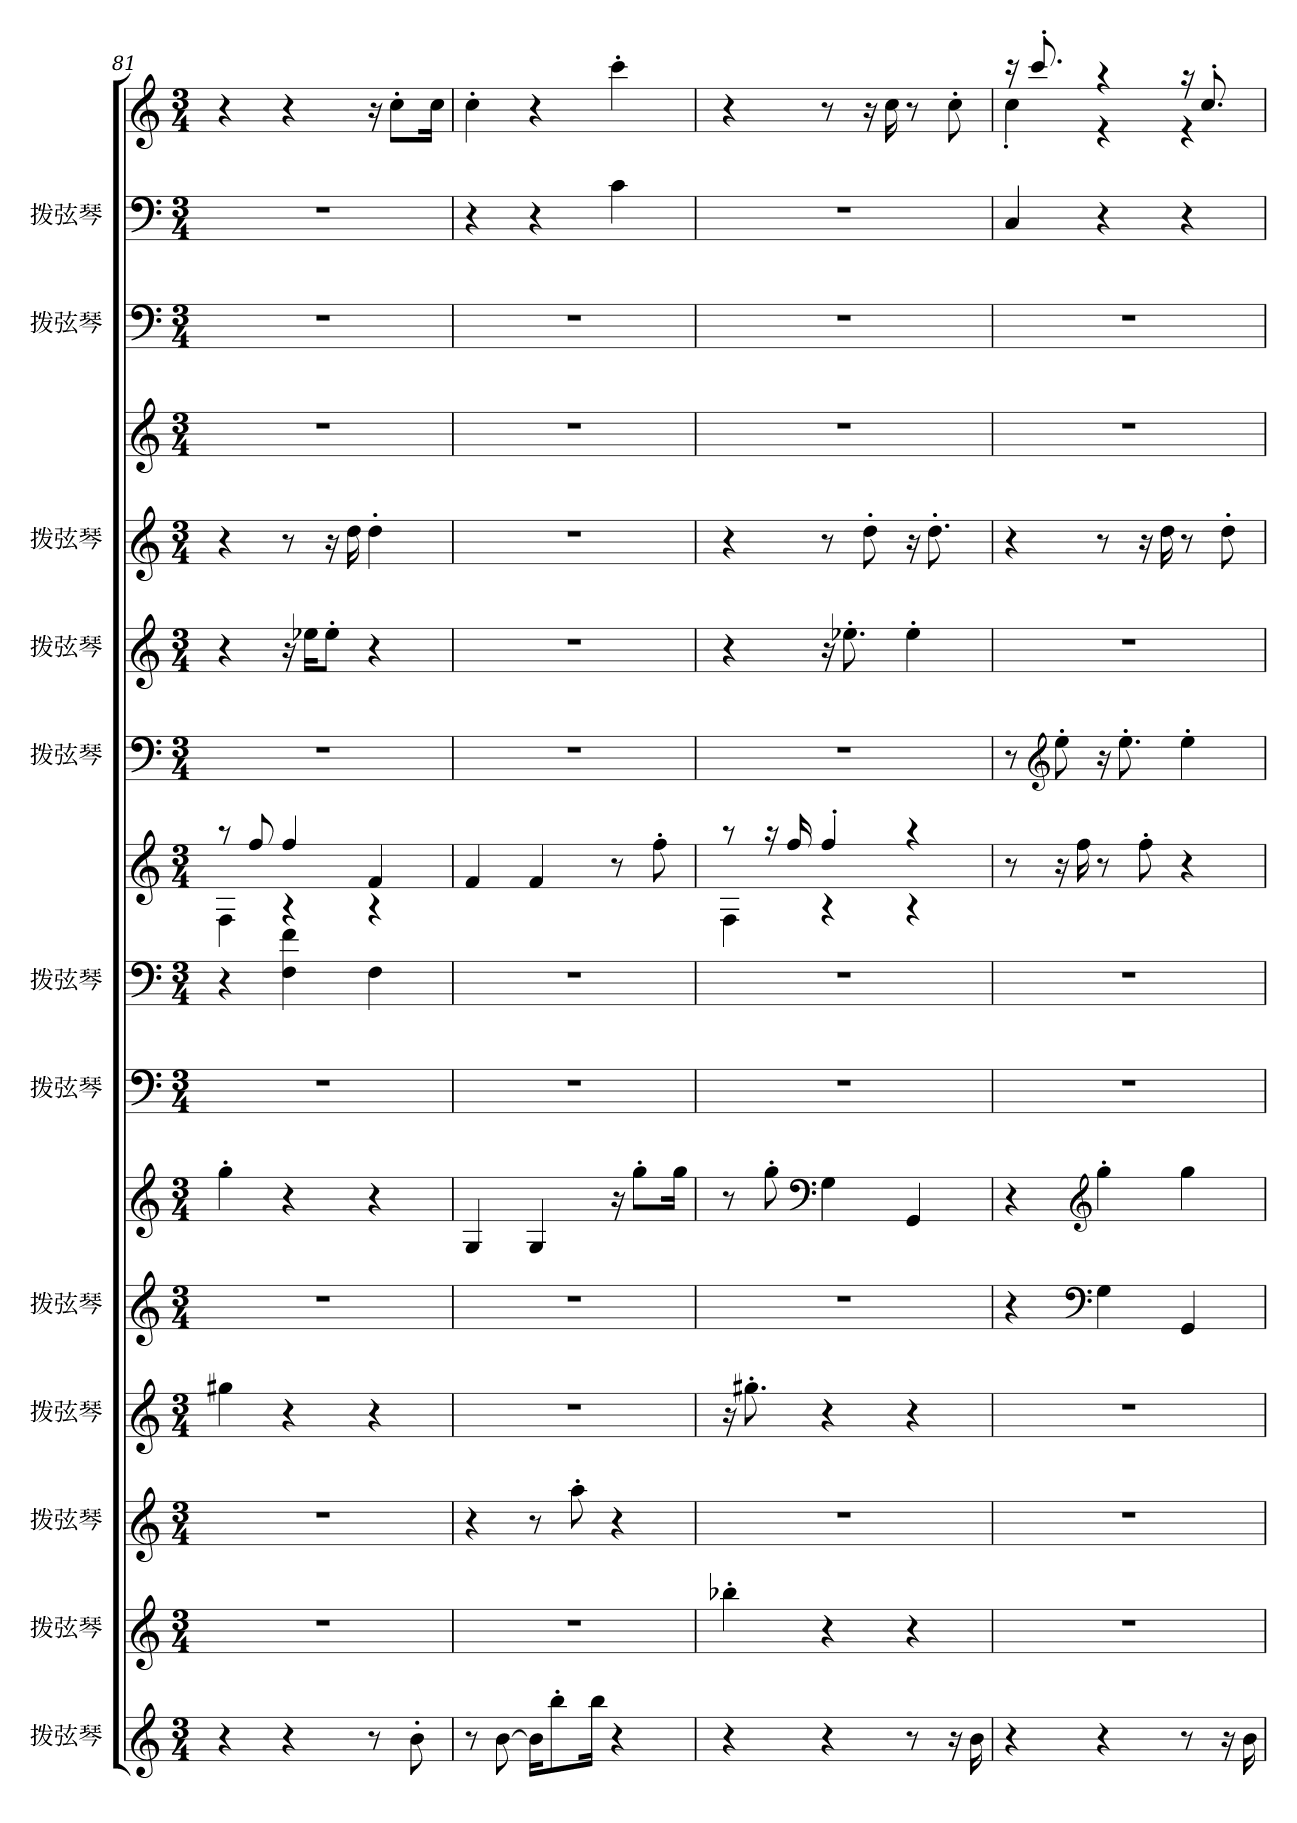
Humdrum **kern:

**kern	**kern	**kern	**kern	**kern	**kern	**kern	**kern	**kern	**kern	**kern	**kern	**kern	**kern	**kern	**kern
*part12	*part11	*part10	*part9	*part8	*part8	*part7	*part6	*part6	*part5	*part4	*part3	*part3	*part2	*part1	*part1
*staff16	*staff15	*staff14	*staff13	*staff12	*staff11	*staff10	*staff9	*staff8	*staff7	*staff6	*staff5	*staff4	*staff3	*staff2	*staff1
*I"拨弦琴	*I"拨弦琴	*I"拨弦琴	*I"拨弦琴	*I"拨弦琴	*	*I"拨弦琴	*I"拨弦琴	*	*I"拨弦琴	*I"拨弦琴	*I"拨弦琴	*	*I"拨弦琴	*I"拨弦琴	*
*clefG2	*clefG2	*clefG2	*clefG2	*clefG2	*clefG2	*clefF4	*clefF4	*clefG2	*clefF4	*clefG2	*clefG2	*clefG2	*clefF4	*clefF4	*clefG2
*k[]	*k[]	*k[]	*k[]	*k[]	*k[]	*k[]	*k[]	*k[]	*k[]	*k[]	*k[]	*k[]	*k[]	*k[]	*k[]
*M3/4	*M3/4	*M3/4	*M3/4	*M3/4	*M3/4	*M3/4	*M3/4	*M3/4	*M3/4	*M3/4	*M3/4	*M3/4	*M3/4	*M3/4	*M3/4
=81	=81	=81	=81	=81	=81	=81	=81	=81	=81	=81	=81	=81	=81	=81	=81
*	*	*	*	*	*	*	*	*^	*	*	*	*	*	*	*
4r	2.r	2.r	4gg#X\	2.r	4gg'\	2.r	4r	8r	4F\	2.r	4r	4r	2.r	2.r	2.r	4r
.	.	.	.	.	.	.	.	8ff/	.	.	.	.	.	.	.	.
4r	.	.	4r	.	4r	.	4F\ 4f\	4ff/	4r	.	16r	8r	.	.	.	4r
.	.	.	.	.	.	.	.	.	.	.	16ee-X\KL	.	.	.	.	.
.	.	.	.	.	.	.	.	.	.	.	8ee-'\J	16r	.	.	.	.
.	.	.	.	.	.	.	.	.	.	.	.	16dd\	.	.	.	.
8r	.	.	4r	.	4r	.	4F\	4f/	4r	.	4r	4dd'\	.	.	.	16r
.	.	.	.	.	.	.	.	.	.	.	.	.	.	.	.	8cc'\L
8b'\	.	.	.	.	.	.	.	.	.	.	.	.	.	.	.	.
.	.	.	.	.	.	.	.	.	.	.	.	.	.	.	.	16cc\Jk
*	*	*	*	*	*	*	*	*v	*v	*	*	*	*	*	*	*
=82	=82	=82	=82	=82	=82	=82	=82	=82	=82	=82	=82	=82	=82	=82	=82
8r	2.r	4r	2.r	2.r	4G/	2.r	2.r	4f/	2.r	2.r	2.r	2.r	2.r	4r	4cc'\
[8b\	.	.	.	.	.	.	.	.	.	.	.	.	.	.	.
16b\KL]	.	8r	.	.	4G/	.	.	4f/	.	.	.	.	.	4r	4r
8bb'\	.	.	.	.	.	.	.	.	.	.	.	.	.	.	.
.	.	8aa'\	.	.	.	.	.	.	.	.	.	.	.	.	.
16bb\Jk	.	.	.	.	.	.	.	.	.	.	.	.	.	.	.
4r	.	4r	.	.	16r	.	.	8r	.	.	.	.	.	4c\	4ccc'\
.	.	.	.	.	8gg'\L	.	.	.	.	.	.	.	.	.	.
.	.	.	.	.	.	.	.	8ff'\	.	.	.	.	.	.	.
.	.	.	.	.	16gg\Jk	.	.	.	.	.	.	.	.	.	.
!!LO:PB:g=z
=83	=83	=83	=83	=83	=83	=83	=83	=83	=83	=83	=83	=83	=83	=83	=83
*	*	*	*	*	*	*	*	*^	*	*	*	*	*	*	*
4r	4bb-X'\	2.r	16r	2.r	8r	2.r	2.r	8r	4F\	2.r	4r	4r	2.r	2.r	2.r	4r
.	.	.	8.gg#X'\	.	.	.	.	.	.	.	.	.	.	.	.	.
.	.	.	.	.	8gg'\	.	.	16r	.	.	.	.	.	.	.	.
.	.	.	.	.	.	.	.	16ff/	.	.	.	.	.	.	.	.
*	*	*	*	*	*clefF4	*	*	*	*	*	*	*	*	*	*	*
4r	4r	.	4r	.	4G\	.	.	4ff'/	4r	.	16r	8r	.	.	.	8r
.	.	.	.	.	.	.	.	.	.	.	8.ee-X'\	.	.	.	.	.
.	.	.	.	.	.	.	.	.	.	.	.	8dd'\	.	.	.	16r
.	.	.	.	.	.	.	.	.	.	.	.	.	.	.	.	16cc\
8r	4r	.	4r	.	4GG/	.	.	4r	4r	.	4ee-'\	16r	.	.	.	8r
.	.	.	.	.	.	.	.	.	.	.	.	8.dd'\	.	.	.	.
16r	.	.	.	.	.	.	.	.	.	.	.	.	.	.	.	8cc'\
16b\	.	.	.	.	.	.	.	.	.	.	.	.	.	.	.	.
*	*	*	*	*	*	*	*	*v	*v	*	*	*	*	*	*	*
=84	=84	=84	=84	=84	=84	=84	=84	=84	=84	=84	=84	=84	=84	=84	=84
*	*	*	*	*	*	*	*	*	*	*	*	*	*	*	*^
4r	2.r	2.r	2.r	4r	4r	2.r	2.r	8r	8r	2.r	4r	2.r	2.r	4C/	16r	4cc'\
.	.	.	.	.	.	.	.	.	.	.	.	.	.	.	8.ccc'/	.
*	*	*	*	*	*	*	*	*	*clefG2	*	*	*	*	*	*	*
.	.	.	.	.	.	.	.	16r	8ee'\	.	.	.	.	.	.	.
.	.	.	.	.	.	.	.	16ff\	.	.	.	.	.	.	.	.
*	*	*	*	*clefF4	*clefG2	*	*	*	*	*	*	*	*	*	*	*
4r	.	.	.	4G\	4gg'\	.	.	8r	16r	.	8r	.	.	4r	4r	4r
.	.	.	.	.	.	.	.	.	8.ee'\	.	.	.	.	.	.	.
.	.	.	.	.	.	.	.	8ff'\	.	.	16r	.	.	.	.	.
.	.	.	.	.	.	.	.	.	.	.	16dd\	.	.	.	.	.
8r	.	.	.	4GG/	4gg\	.	.	4r	4ee'\	.	8r	.	.	4r	16r	4r
.	.	.	.	.	.	.	.	.	.	.	.	.	.	.	8.cc'/	.
16r	.	.	.	.	.	.	.	.	.	.	8dd'\	.	.	.	.	.
16b\	.	.	.	.	.	.	.	.	.	.	.	.	.	.	.	.
*	*	*	*	*	*	*	*	*	*	*	*	*	*	*	*v	*v
=	=	=	=	=	=	=	=	=	=	=	=	=	=	=	=
*-	*-	*-	*-	*-	*-	*-	*-	*-	*-	*-	*-	*-	*-	*-	*-
